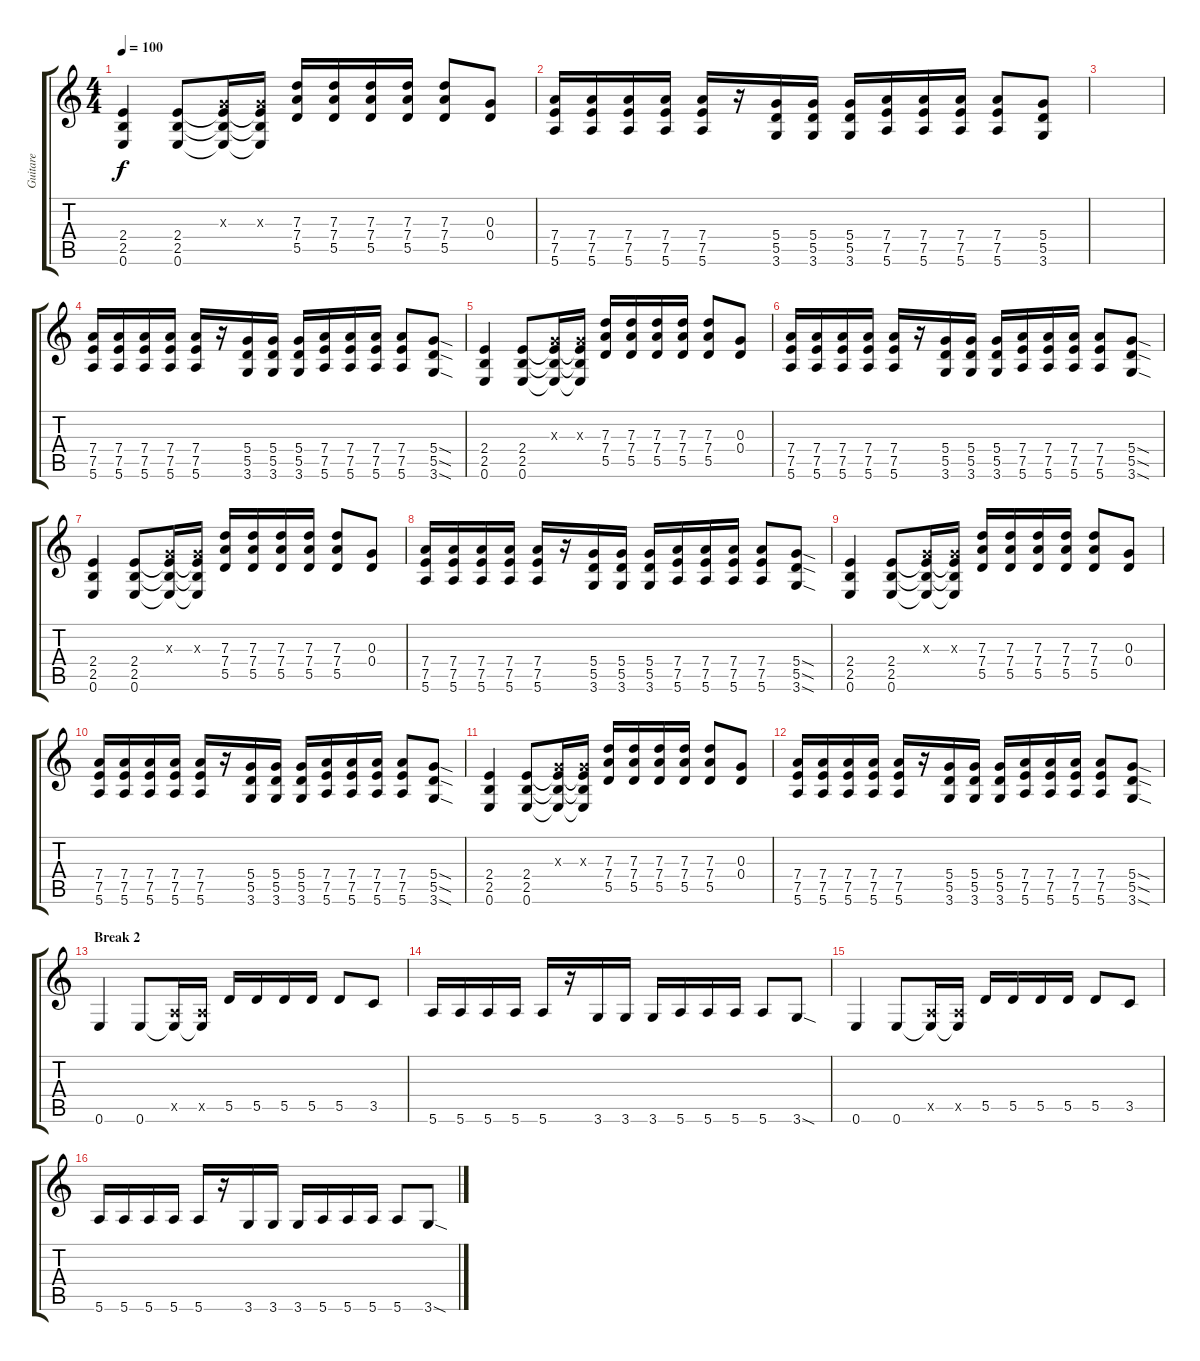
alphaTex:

\track ("Guitare" "Guitare") {instrument overdrivenguitar}
\staff {score tabs}
\tuning (E4 B3 G3 D3 A2 E2) {hide}
\ts (4 4)
\tempo 100
\clef g2
\ks c
(2.4 2.5 0.6).4{dy f} (2.4 2.5 0.6).8 (0.3{x} 2.4{t} 2.5{t} 0.6{t}).16 (0.3{x} 2.4{t} 2.5{t} 0.6{t}).16 (7.3 7.4 5.5).16 (7.3 7.4 5.5).16 (7.3 7.4 5.5).16 (7.3 7.4 5.5).16 (7.3 7.4 5.5).8 (0.3 0.4).8 |
(7.4 7.5 5.6).16 (7.4 7.5 5.6).16 (7.4 7.5 5.6).16 (7.4 7.5 5.6).16 (7.4 7.5 5.6).16 r.16 (5.4 5.5 3.6).16 (5.4 5.5 3.6).16 (5.4 5.5 3.6).16 (7.4 7.5 5.6).16 (7.4 7.5 5.6).16 (7.4 7.5 5.6).16 (7.4 7.5 5.6).8 (5.4 5.5 3.6).8 |
|
(7.4 7.5 5.6).16{volume 13} (7.4 7.5 5.6).16 (7.4 7.5 5.6).16 (7.4 7.5 5.6).16 (7.4 7.5 5.6).16 r.16 (5.4 5.5 3.6).16 (5.4 5.5 3.6).16 (5.4 5.5 3.6).16 (7.4 7.5 5.6).16 (7.4 7.5 5.6).16 (7.4 7.5 5.6).16 (7.4 7.5 5.6).8 (5.4{sod} 5.5{sod} 3.6{sod}).8 |
(2.4 2.5 0.6).4 (2.4 2.5 0.6).8 (0.3{x} 2.4{t} 2.5{t} 0.6{t}).16 (0.3{x} 2.4{t} 2.5{t} 0.6{t}).16 (7.3 7.4 5.5).16 (7.3 7.4 5.5).16 (7.3 7.4 5.5).16 (7.3 7.4 5.5).16 (7.3 7.4 5.5).8 (0.3 0.4).8 |
(7.4 7.5 5.6).16 (7.4 7.5 5.6).16 (7.4 7.5 5.6).16 (7.4 7.5 5.6).16 (7.4 7.5 5.6).16 r.16 (5.4 5.5 3.6).16 (5.4 5.5 3.6).16 (5.4 5.5 3.6).16 (7.4 7.5 5.6).16 (7.4 7.5 5.6).16 (7.4 7.5 5.6).16 (7.4 7.5 5.6).8 (5.4{sod} 5.5{sod} 3.6{sod}).8 |
(2.4 2.5 0.6).4 (2.4 2.5 0.6).8 (0.3{x} 2.4{t} 2.5{t} 0.6{t}).16 (0.3{x} 2.4{t} 2.5{t} 0.6{t}).16 (7.3 7.4 5.5).16 (7.3 7.4 5.5).16 (7.3 7.4 5.5).16 (7.3 7.4 5.5).16 (7.3 7.4 5.5).8 (0.3 0.4).8 |
(7.4 7.5 5.6).16 (7.4 7.5 5.6).16 (7.4 7.5 5.6).16 (7.4 7.5 5.6).16 (7.4 7.5 5.6).16 r.16 (5.4 5.5 3.6).16 (5.4 5.5 3.6).16 (5.4 5.5 3.6).16 (7.4 7.5 5.6).16 (7.4 7.5 5.6).16 (7.4 7.5 5.6).16 (7.4 7.5 5.6).8 (5.4{sod} 5.5{sod} 3.6{sod}).8 |
(2.4 2.5 0.6).4 (2.4 2.5 0.6).8 (0.3{x} 2.4{t} 2.5{t} 0.6{t}).16 (0.3{x} 2.4{t} 2.5{t} 0.6{t}).16 (7.3 7.4 5.5).16 (7.3 7.4 5.5).16 (7.3 7.4 5.5).16 (7.3 7.4 5.5).16 (7.3 7.4 5.5).8 (0.3 0.4).8 |
(7.4 7.5 5.6).16 (7.4 7.5 5.6).16 (7.4 7.5 5.6).16 (7.4 7.5 5.6).16 (7.4 7.5 5.6).16 r.16 (5.4 5.5 3.6).16 (5.4 5.5 3.6).16 (5.4 5.5 3.6).16 (7.4 7.5 5.6).16 (7.4 7.5 5.6).16 (7.4 7.5 5.6).16 (7.4 7.5 5.6).8 (5.4{sod} 5.5{sod} 3.6{sod}).8 |
(2.4 2.5 0.6).4 (2.4 2.5 0.6).8 (0.3{x} 2.4{t} 2.5{t} 0.6{t}).16 (0.3{x} 2.4{t} 2.5{t} 0.6{t}).16 (7.3 7.4 5.5).16 (7.3 7.4 5.5).16 (7.3 7.4 5.5).16 (7.3 7.4 5.5).16 (7.3 7.4 5.5).8 (0.3 0.4).8 |
(7.4 7.5 5.6).16 (7.4 7.5 5.6).16 (7.4 7.5 5.6).16 (7.4 7.5 5.6).16 (7.4 7.5 5.6).16 r.16 (5.4 5.5 3.6).16 (5.4 5.5 3.6).16 (5.4 5.5 3.6).16 (7.4 7.5 5.6).16 (7.4 7.5 5.6).16 (7.4 7.5 5.6).16 (7.4 7.5 5.6).8 (5.4{sod} 5.5{sod} 3.6{sod}).8 |
\section ("" "Break 2")
0.6.4 0.6.8 (0.5{x} 0.6{t}).16 (0.5{x} 0.6{t}).16 5.5.16 5.5.16 5.5.16 5.5.16 5.5.8 3.5.8 |
5.6.16 5.6.16 5.6.16 5.6.16 5.6.16 r.16 3.6.16 3.6.16 3.6.16 5.6.16 5.6.16 5.6.16 5.6.8 3.6{sod}.8 |
0.6.4 0.6.8 (0.5{x} 0.6{t}).16 (0.5{x} 0.6{t}).16 5.5.16 5.5.16 5.5.16 5.5.16 5.5.8 3.5.8 |
5.6.16 5.6.16 5.6.16 5.6.16 5.6.16 r.16 3.6.16 3.6.16 3.6.16 5.6.16 5.6.16 5.6.16 5.6.8 3.6{sod}.8
